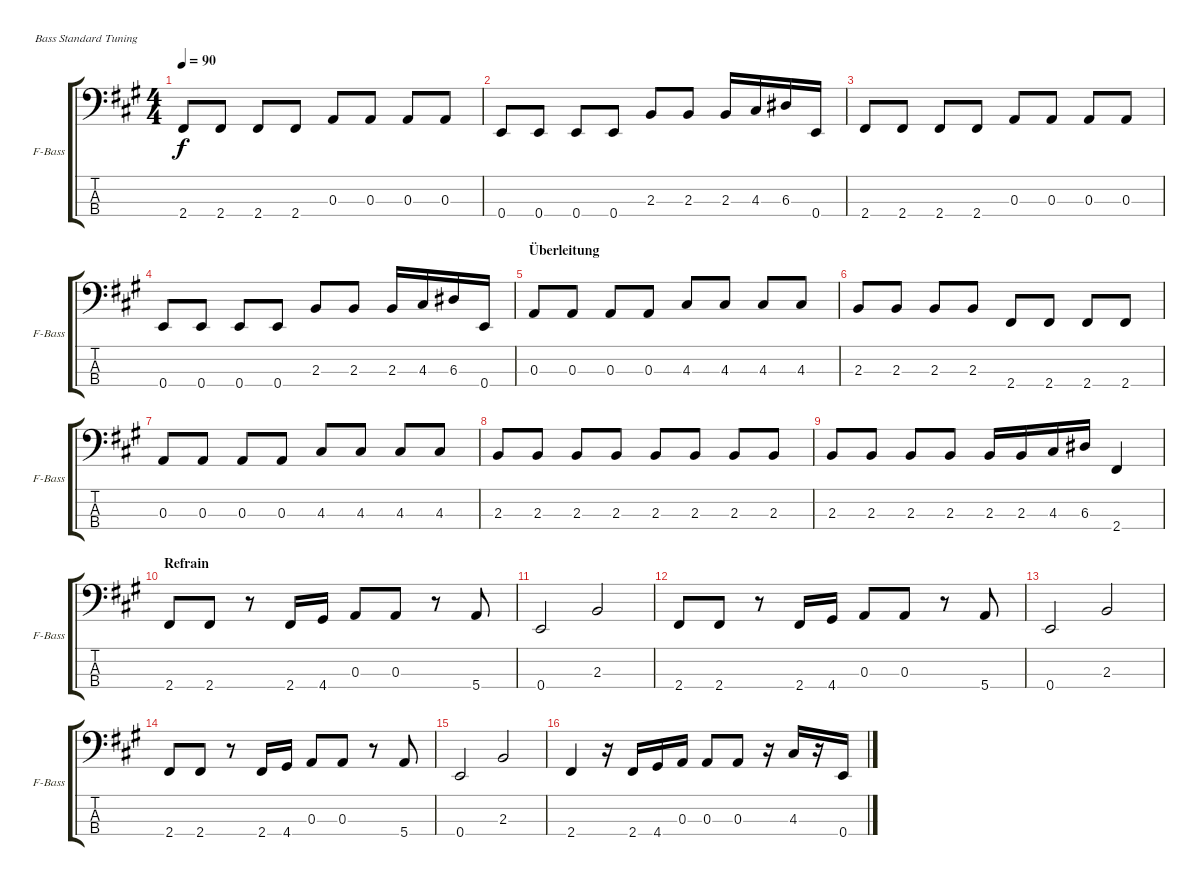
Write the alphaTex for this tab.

\bracketExtendMode groupsimilarinstruments
\singleTrackTrackNamePolicy allsystems
\multiTrackTrackNamePolicy allsystems
\firstSystemTrackNameOrientation horizontal
\otherSystemsTrackNameOrientation horizontal
\track ("Bass" "F-Bass") {instrument acousticbass}
\staff {score tabs}
\tuning (G2 D2 A1 E1)
\ts (4 4)
\scale
0.244444
\tempo 90
\accidentals auto
\clef f4
\ottava regular
\simile none
\ks a
2.4.8{dy f} 2.4.8 2.4.8 2.4.8 0.3.8 0.3.8 0.3.8 0.3.8 |
\scale
0.377778 0.4.8 0.4.8 0.4.8 0.4.8 2.3.8 2.3.8 2.3.16 4.3.16 6.3.16 0.4.16 |
\scale
0.314286 2.4.8 2.4.8 2.4.8 2.4.8 0.3.8 0.3.8 0.3.8 0.3.8 |
\scale
0.485714 0.4.8 0.4.8 0.4.8 0.4.8 2.3.8 2.3.8 2.3.16 4.3.16 6.3.16 0.4.16 |
\section ("" "Überleitung")
\scale
0.2 0.3.8 0.3.8 0.3.8 0.3.8 4.3.8 4.3.8 4.3.8 4.3.8 |
\scale
0.28 2.3.8 2.3.8 2.3.8 2.3.8 2.4.8 2.4.8 2.4.8 2.4.8 |
\scale
0.28 0.3.8 0.3.8 0.3.8 0.3.8 4.3.8 4.3.8 4.3.8 4.3.8 |
\scale
0.44 2.3.8 2.3.8 2.3.8 2.3.8 2.3.8 2.3.8 2.3.8 2.3.8 |
\scale
0.405405 2.3.8 2.3.8 2.3.8 2.3.8 2.3.16 2.3.16 4.3.16 6.3.16 2.4.4 |
\section ("" "Refrain")
\scale
0.297297 2.4.8 2.4.8 r.8 2.4.16 4.4.16 0.3.8 0.3.8 r.8 5.4.8 |
\scale
0.297297 0.4.2 2.3.2 |
\scale
0.333333 2.4.8 2.4.8 r.8 2.4.16 4.4.16 0.3.8 0.3.8 r.8 5.4.8 |
\scale
0.333333 0.4.2 2.3.2 |
\scale
0.333333 2.4.8 2.4.8 r.8 2.4.16 4.4.16 0.3.8 0.3.8 r.8 5.4.8 |
\scale
0.424437 0.4.2 2.3.2 |
\scale
0.424437 2.4.4 r.16 2.4.16 4.4.16 0.3.16 0.3.8 0.3.8 r.16 4.3.16 r.16 0.4.16
